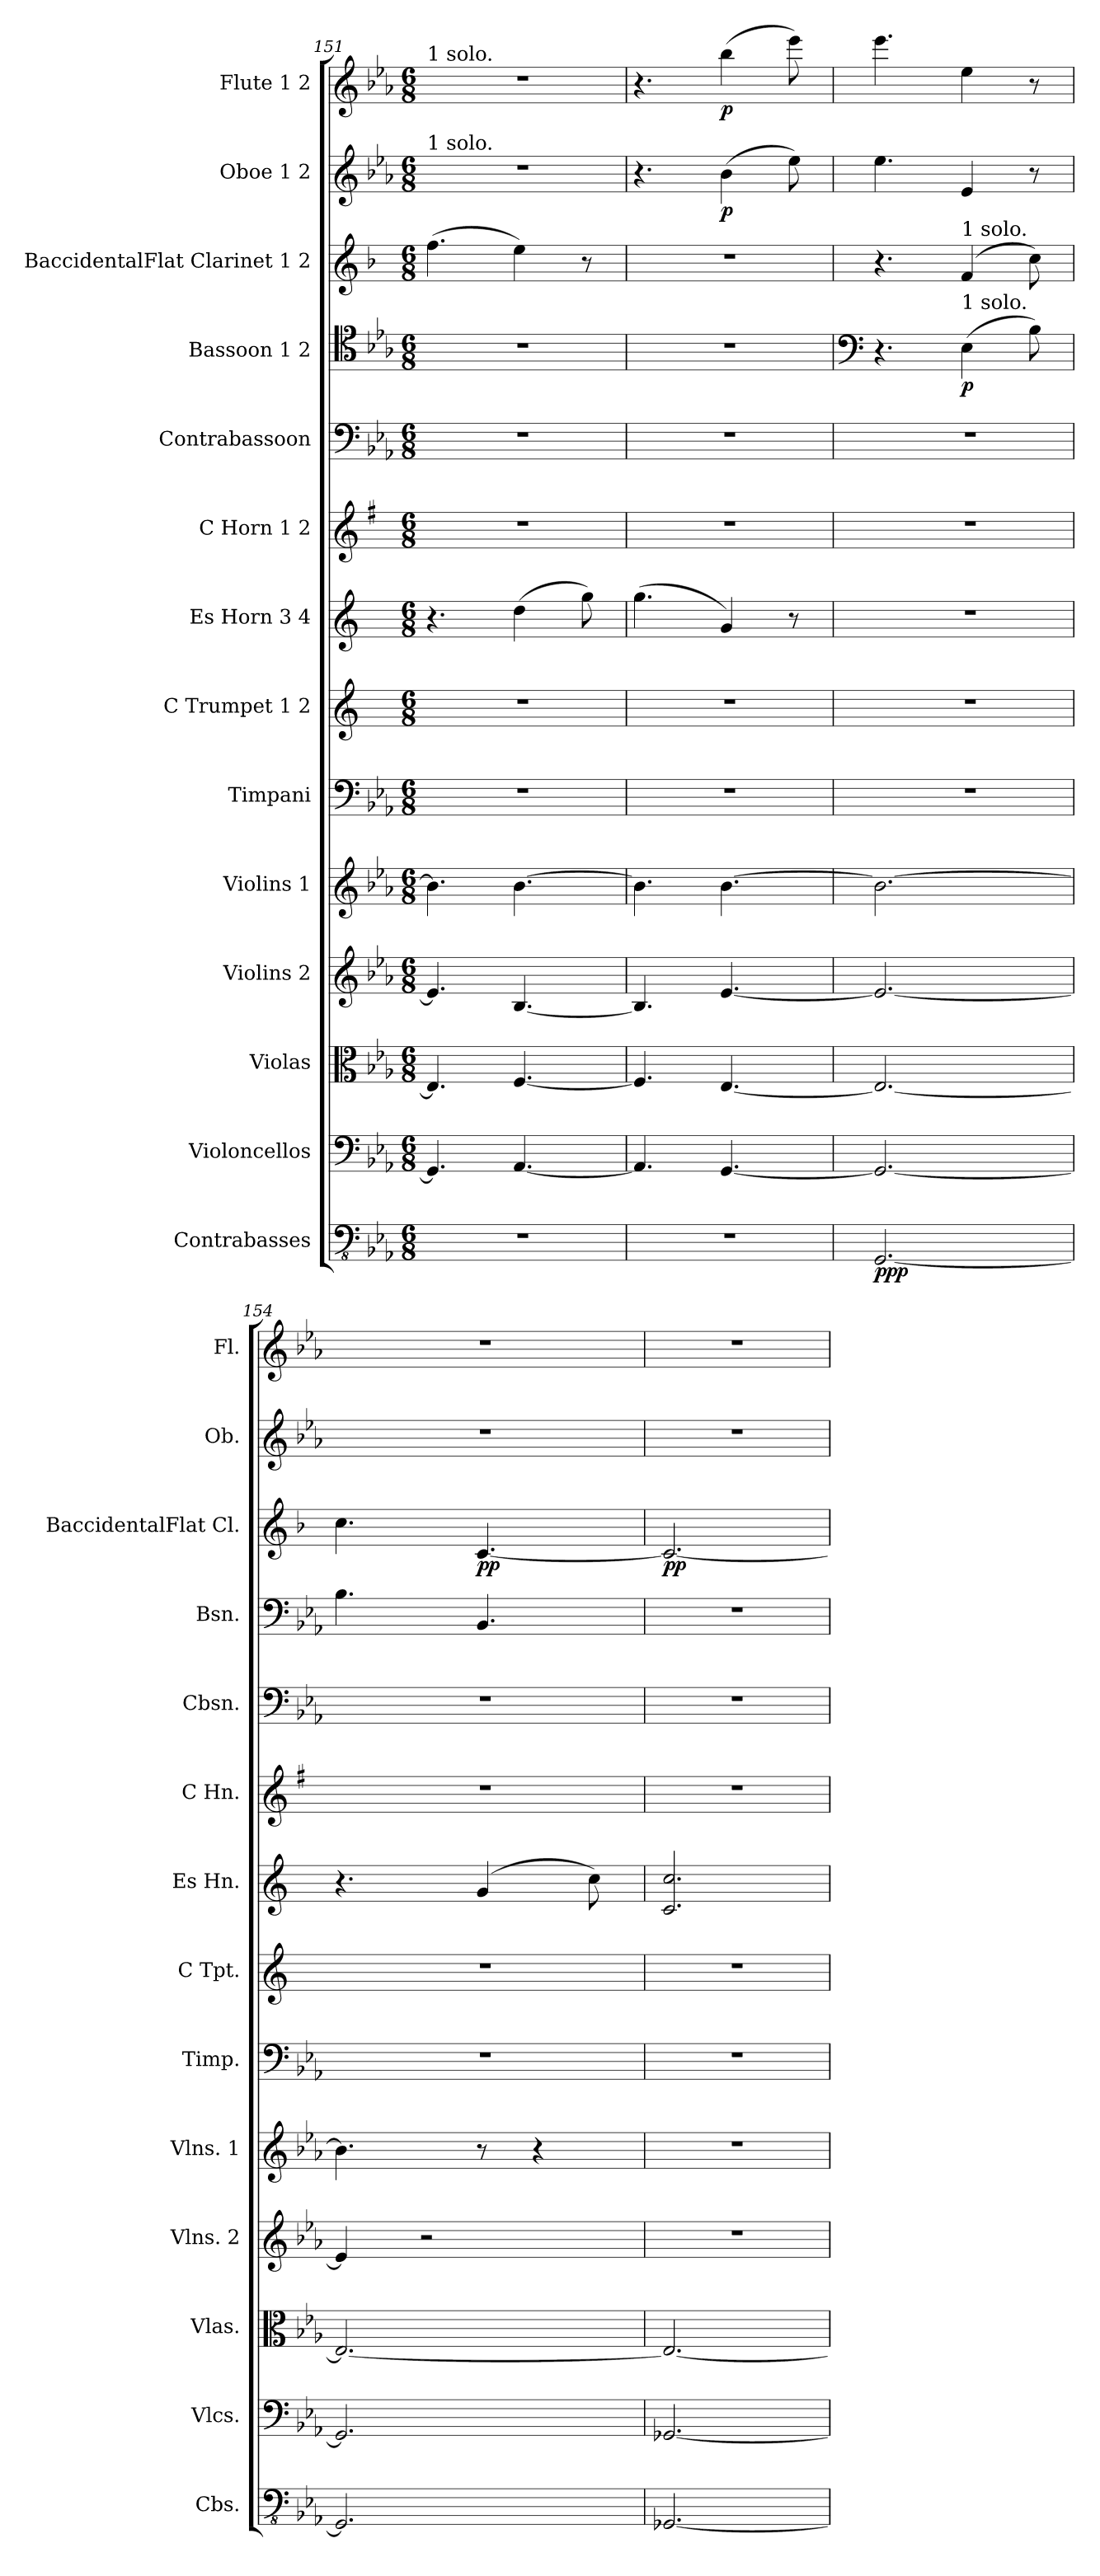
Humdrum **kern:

**kern	**dynam	**kern	**kern	**kern	**kern	**kern	**kern	**kern	**kern	**kern	**kern	**dynam	**kern	**dynam	**kern	**dynam	**kern	**dynam
*part14	*part14	*part13	*part12	*part11	*part10	*part9	*part8	*part7	*part6	*part5	*part4	*part4	*part3	*part3	*part2	*part2	*part1	*part1
*staff14	*staff14	*staff13	*staff12	*staff11	*staff10	*staff9	*staff8	*staff7	*staff6	*staff5	*staff4	*staff4	*staff3	*staff3	*staff2	*staff2	*staff1	*staff1
*I"Contrabasses	*	*I"Violoncellos	*I"Violas	*I"Violins 2	*I"Violins 1	*I"Timpani	*I"C Trumpet 1 2	*I"Es Horn 3 4	*I"C Horn 1 2	*I"Contrabassoon	*I"Bassoon 1 2	*	*I"BaccidentalFlat Clarinet 1 2	*	*I"Oboe 1 2	*	*I"Flute  1 2	*
*I'Cbs.	*	*I'Vlcs.	*I'Vlas.	*I'Vlns. 2	*I'Vlns. 1	*I'Timp.	*I'C Tpt.	*I'Es Hn.	*I'C Hn.	*I'Cbsn.	*I'Bsn.	*	*I'BaccidentalFlat Cl.	*	*I'Ob.	*	*I'Fl.	*
!!LO:PB:g=z
*clefFv4	*	*clefF4	*clefC3	*clefG2	*clefG2	*clefF4	*clefG2	*clefG2	*clefG2	*clefF4	*clefC4	*	*clefG2	*	*clefG2	*	*clefG2	*
*	*	*	*	*	*	*	*	*ITrd5c9	*ITrd4c7	*ITrd7c12	*	*	*ITrd1c2	*	*	*	*	*
*k[b-e-a-]	*	*k[b-e-a-]	*k[b-e-a-]	*k[b-e-a-]	*k[b-e-a-]	*k[b-e-a-]	*k[]	*k[b-e-a-]	*k[]	*k[b-e-a-]	*k[b-e-a-]	*	*k[b-e-a-]	*	*k[b-e-a-]	*	*k[b-e-a-]	*
*M6/8	*	*M6/8	*M6/8	*M6/8	*M6/8	*M6/8	*M6/8	*M6/8	*M6/8	*M6/8	*M6/8	*	*M6/8	*	*M6/8	*	*M6/8	*
=151	=151	=151	=151	=151	=151	=151	=151	=151	=151	=151	=151	=151	=151	=151	=151	=151	=151	=151
!	!	!	!	!	!	!	!	!	!	!	!	!	!	!	!	!	!LO:TX:a:t=1 solo.	!
!	!	!	!	!	!	!	!	!	!	!	!	!	!	!	!LO:TX:a:t=1 solo.	!	!	!
2.r	.	4.GG/]	4.E-/]	4.e-/]	4.b-\]	2.r	2.r	4.r	2.r	2.r	2.r	.	(4.ee-\	.	2.r	.	2.r	.
.	.	[4.AA-/	[4.F/	[4.B-/	[4.b-\	.	.	(4f\	.	.	.	.	4dd\)	.	.	.	.	.
.	.	.	.	.	.	.	.	8b-\)	.	.	.	.	8r	.	.	.	.	.
=152	=152	=152	=152	=152	=152	=152	=152	=152	=152	=152	=152	=152	=152	=152	=152	=152	=152	=152
2.r	.	4.AA-/]	4.F/]	4.B-/]	4.b-\]	2.r	2.r	(4.b-\	2.r	2.r	2.r	.	2.r	.	4.r	.	4.r	.
!	!	!	!	!	!	!	!	!	!	!	!	!	!	!	!	!LO:DY:b	!	!LO:DY:b
.	.	[4.GG/	[4.E-/	[4.e-/	[4.b-\	.	.	4B-/)	.	.	.	.	.	.	(4b-\	p	(4bb-\	p
.	.	.	.	.	.	.	.	8r	.	.	.	.	.	.	8ee-\)	.	8eee-\)	.
=153	=153	=153	=153	=153	=153	=153	=153	=153	=153	=153	=153	=153	=153	=153	=153	=153	=153	=153
*	*	*	*	*	*	*	*	*	*	*	*clefF4	*	*	*	*	*	*	*
!	!LO:DY:b	!	!	!	!	!	!	!	!	!	!	!	!	!	!	!	!	!
[2.GGG/	ppp	2.GG/_	2.E-/_	2.e-/_	2.b-\_	2.r	2.r	2.r	2.r	2.r	4.r	.	4.r	.	4.ee-\	.	4.eee-\	.
!	!	!	!	!	!	!	!	!	!	!	!	!	!LO:TX:a:t=1 solo.	!	!	!	!	!
!	!	!	!	!	!	!	!	!	!	!	!LO:TX:a:t=1 solo.	!	!	!	!	!	!	!
!	!	!	!	!	!	!	!	!	!	!	!	!LO:DY:b	!	!	!	!	!	!
.	.	.	.	.	.	.	.	.	.	.	(4E-\	p	(4e-/	.	4e-/	.	4ee-\	.
.	.	.	.	.	.	.	.	.	.	.	8B-\)	.	8b-\)	.	8r	.	8r	.
=154	=154	=154	=154	=154	=154	=154	=154	=154	=154	=154	=154	=154	=154	=154	=154	=154	=154	=154
2.GGG/]	.	2.GG/]	2.E-/_	4e-/]	4.b-\]	2.r	2.r	4.r	2.r	2.r	4.B-\	.	4.b-\	.	2.r	.	2.r	.
.	.	.	.	2r	.	.	.	.	.	.	.	.	.	.	.	.	.	.
!	!	!	!	!	!	!	!	!	!	!	!	!	!	!LO:DY:b	!	!	!	!
.	.	.	.	.	8r	.	.	(4B-/	.	.	4.BB-/	.	[4.B-/	pp	.	.	.	.
.	.	.	.	.	4r	.	.	.	.	.	.	.	.	.	.	.	.	.
.	.	.	.	.	.	.	.	8e-\)	.	.	.	.	.	.	.	.	.	.
=155	=155	=155	=155	=155	=155	=155	=155	=155	=155	=155	=155	=155	=155	=155	=155	=155	=155	=155
!	!	!	!	!	!	!	!	!	!	!	!	!	!	!LO:DY:b	!	!	!	!
[2.GGG-X/	.	[2.GG-X/	2.E-/_	2.r	2.r	2.r	2.r	2.E-/ 2.e-/	2.r	2.r	2.r	.	2.B-/_	pp	2.r	.	2.r	.
=	=	=	=	=	=	=	=	=	=	=	=	=	=	=	=	=	=	=
*-	*-	*-	*-	*-	*-	*-	*-	*-	*-	*-	*-	*-	*-	*-	*-	*-	*-	*-
